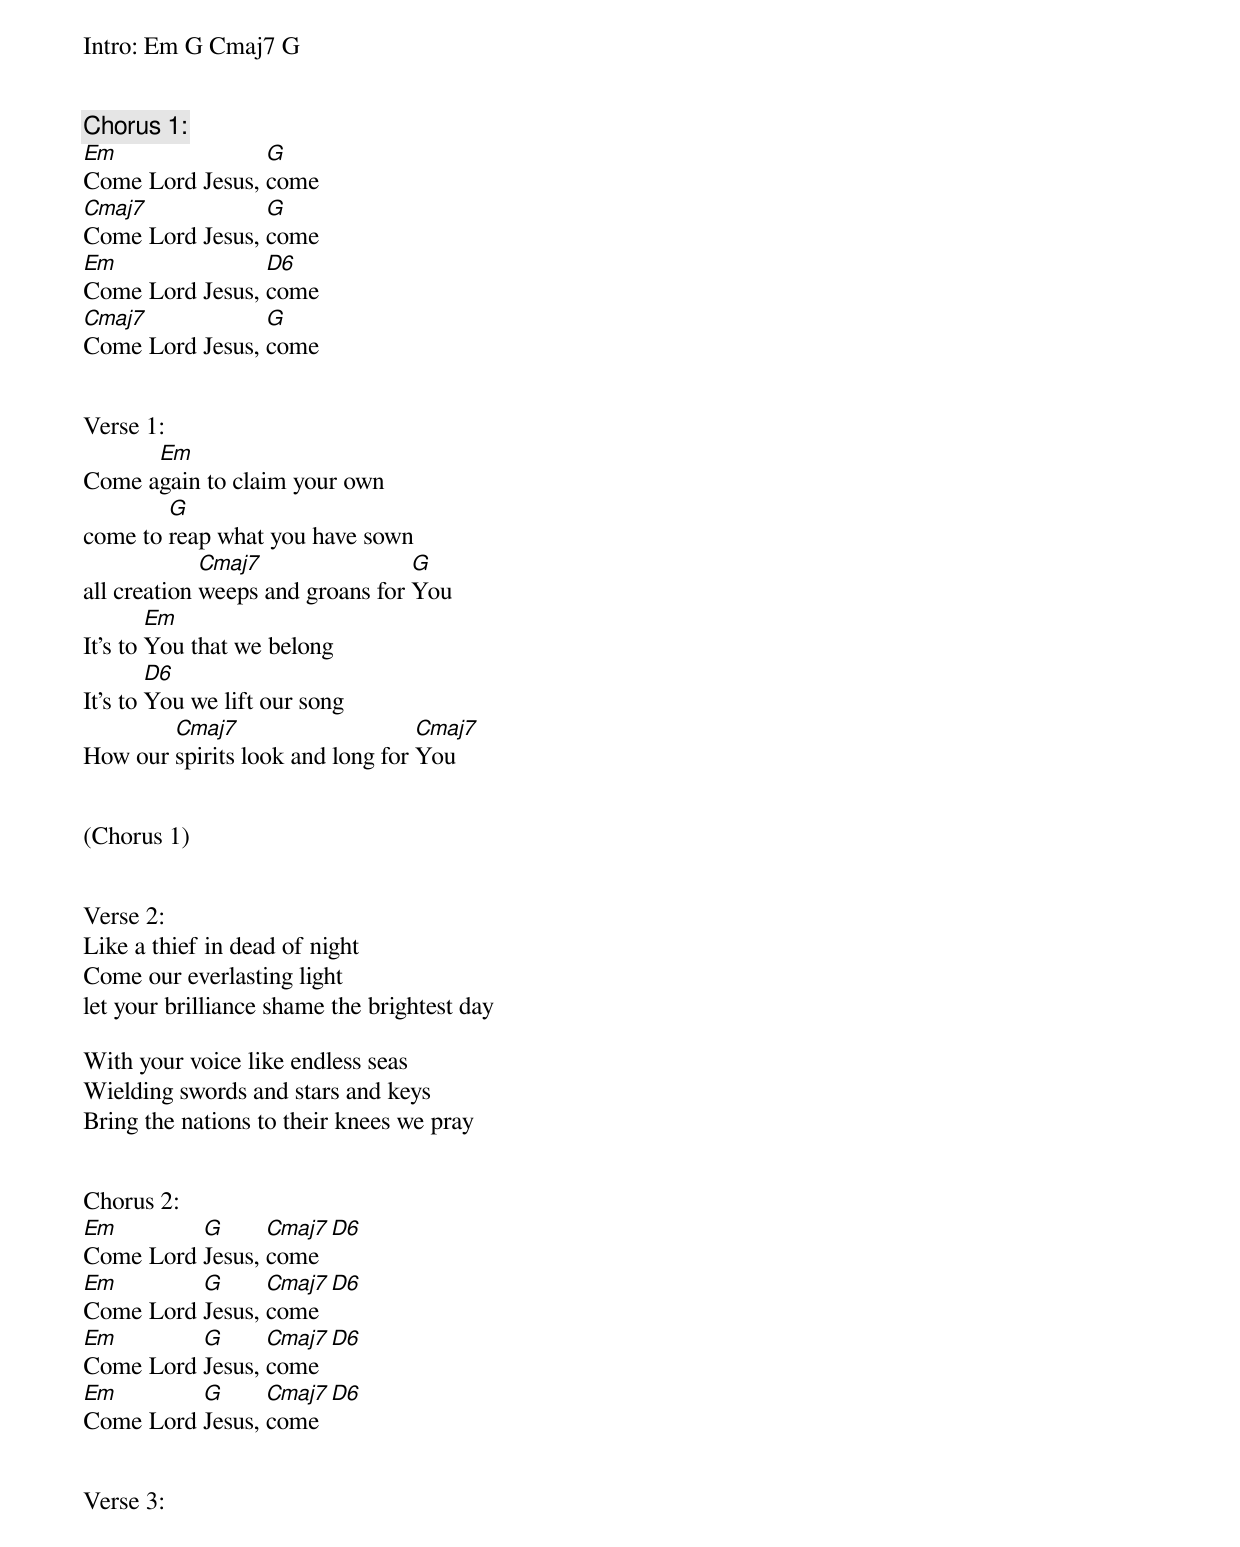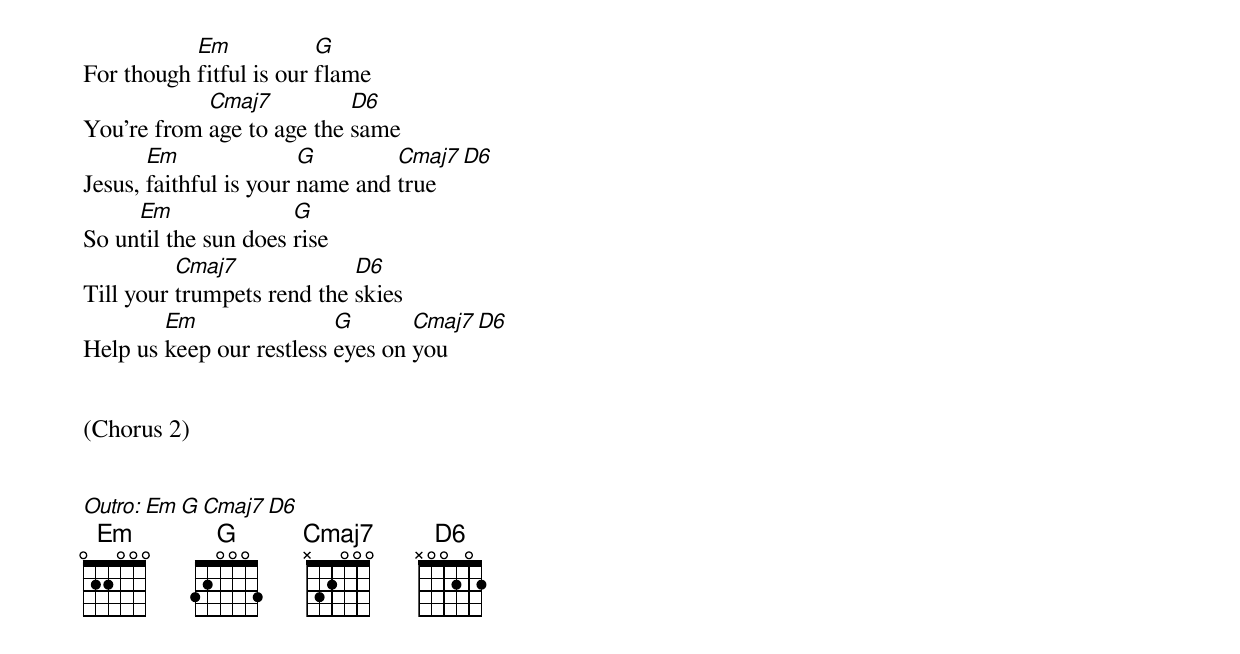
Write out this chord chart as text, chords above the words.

Intro: Em G Cmaj7 G


Chorus 1:
Em               G
Come Lord Jesus, come
Cmaj7            G
Come Lord Jesus, come
Em               D6
Come Lord Jesus, come
Cmaj7            G
Come Lord Jesus, come


Verse 1:
      Em
Come again to claim your own
        G
come to reap what you have sown
             Cmaj7                G
all creation weeps and groans for You
        Em
It's to You that we belong
        D6
It's to You we lift our song
        Cmaj7                     Cmaj7
How our spirits look and long for You


(Chorus 1)


Verse 2:
Like a thief in dead of night
Come our everlasting light
let your brilliance shame the brightest day

With your voice like endless seas
Wielding swords and stars and keys
Bring the nations to their knees we pray


Chorus 2:
Em        G      Cmaj7  D6
Come Lord Jesus, come
Em        G      Cmaj7  D6
Come Lord Jesus, come
Em        G      Cmaj7  D6
Come Lord Jesus, come
Em        G      Cmaj7  D6
Come Lord Jesus, come


Verse 3:
           Em            G
For though fitful is our flame
            Cmaj7          D6
You're from age to age the same
       Em               G        Cmaj7   D6
Jesus, faithful is your name and true
     Em               G
So until the sun does rise
          Cmaj7             D6
Till your trumpets rend the skies
        Em                G       Cmaj7  D6
Help us keep our restless eyes on you


(Chorus 2)


Outro: Em  G  Cmaj7  D6
